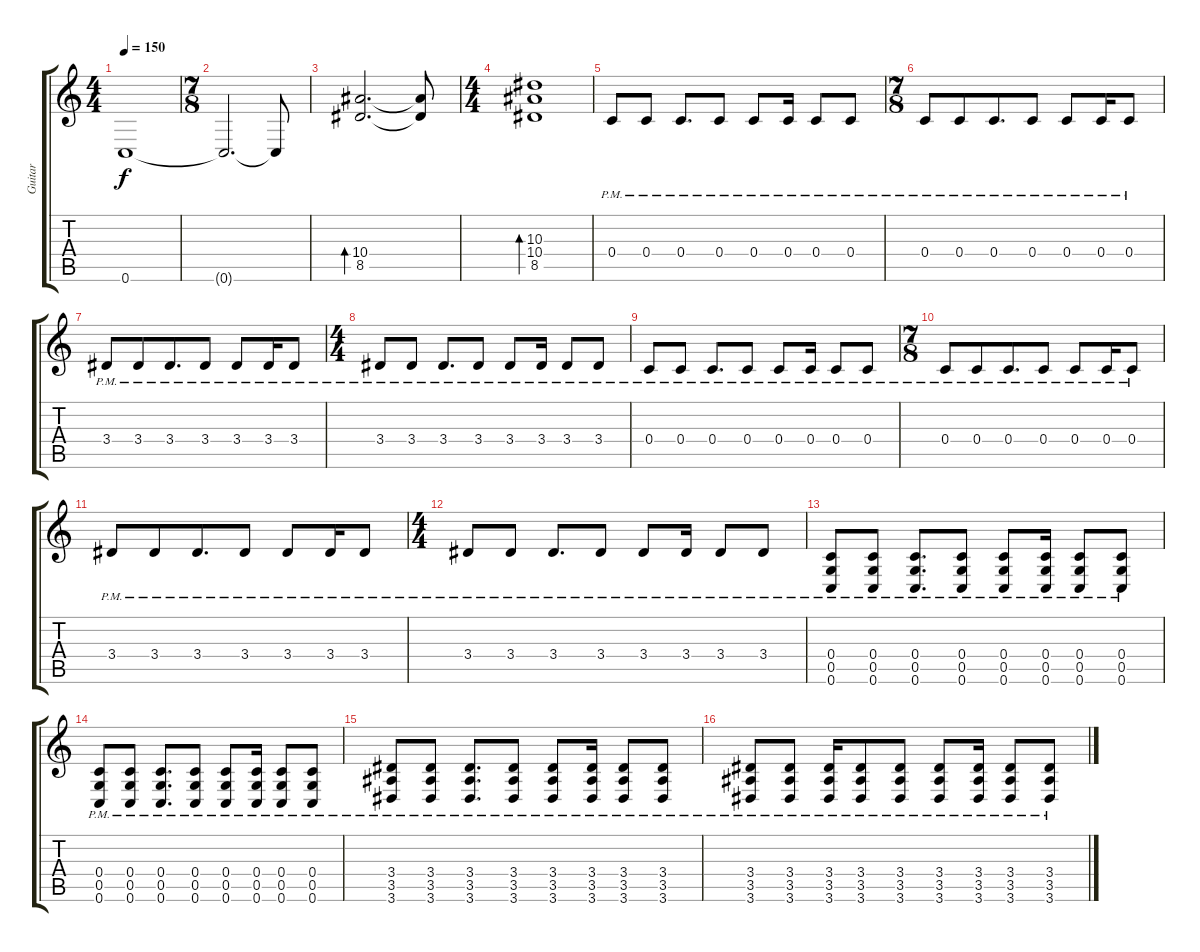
\track ("Guitar" "Guitar") {instrument distortionguitar}
\staff {score tabs}
\tuning (D4 A3 F3 C3 G2 C2) {hide}
\ts (4 4)
\tempo 150
\clef g2
\ks c
0.6.1{dy f} |
\ts (7 8)
0.6{t}.2{d} 0.6{t}.8 |
(10.4 8.5).2{d bd 60} (10.4{t} 8.5{t}).8 |
\ts (4 4)
(10.3 10.4 8.5).1{bd 60} |
0.4{pm}.8 0.4{pm}.8 0.4{pm}.8{d} 0.4{pm}.8 0.4{pm}.8 0.4{pm}.16 0.4{pm}.8 0.4{pm}.8 |
\ts (7 8)
0.4{pm}.8 0.4{pm}.8 0.4{pm}.8{d} 0.4{pm}.8 0.4{pm}.8 0.4{pm}.16 0.4{pm}.8 |
3.4{pm}.8 3.4{pm}.8 3.4{pm}.8{d} 3.4{pm}.8 3.4{pm}.8 3.4{pm}.16 3.4{pm}.8 |
\ts (4 4)
3.4{pm}.8 3.4{pm}.8 3.4{pm}.8{d} 3.4{pm}.8 3.4{pm}.8 3.4{pm}.16 3.4{pm}.8 3.4{pm}.8 |
0.4{pm}.8 0.4{pm}.8 0.4{pm}.8{d} 0.4{pm}.8 0.4{pm}.8 0.4{pm}.16 0.4{pm}.8 0.4{pm}.8 |
\ts (7 8)
0.4{pm}.8 0.4{pm}.8 0.4{pm}.8{d} 0.4{pm}.8 0.4{pm}.8 0.4{pm}.16 0.4{pm}.8 |
3.4{pm}.8 3.4{pm}.8 3.4{pm}.8{d} 3.4{pm}.8 3.4{pm}.8 3.4{pm}.16 3.4{pm}.8 |
\ts (4 4)
3.4{pm}.8 3.4{pm}.8 3.4{pm}.8{d} 3.4{pm}.8 3.4{pm}.8 3.4{pm}.16 3.4{pm}.8 3.4{pm}.8 |
(0.4{pm} 0.5{pm} 0.6{pm}).8 (0.4{pm} 0.5{pm} 0.6{pm}).8 (0.4{pm} 0.5{pm} 0.6{pm}).8{d} (0.4{pm} 0.5{pm} 0.6{pm}).8 (0.4{pm} 0.5{pm} 0.6{pm}).8 (0.4{pm} 0.5{pm} 0.6{pm}).16 (0.4{pm} 0.5{pm} 0.6{pm}).8 (0.4{pm} 0.5{pm} 0.6{pm}).8 |
(0.4{pm} 0.5{pm} 0.6{pm}).8 (0.4{pm} 0.5{pm} 0.6{pm}).8 (0.4{pm} 0.5{pm} 0.6{pm}).8{d} (0.4{pm} 0.5{pm} 0.6{pm}).8 (0.4{pm} 0.5{pm} 0.6{pm}).8 (0.4{pm} 0.5{pm} 0.6{pm}).16 (0.4{pm} 0.5{pm} 0.6{pm}).8 (0.4{pm} 0.5{pm} 0.6{pm}).8 |
(3.4{pm} 3.5{pm} 3.6{pm}).8 (3.4{pm} 3.5{pm} 3.6{pm}).8 (3.4{pm} 3.5{pm} 3.6{pm}).8{d} (3.4{pm} 3.5{pm} 3.6{pm}).8 (3.4{pm} 3.5{pm} 3.6{pm}).8 (3.4{pm} 3.5{pm} 3.6{pm}).16 (3.4{pm} 3.5{pm} 3.6{pm}).8 (3.4{pm} 3.5{pm} 3.6{pm}).8 |
(3.4{pm} 3.5{pm} 3.6{pm}).8 (3.4{pm} 3.5{pm} 3.6{pm}).8 (3.4{pm} 3.5{pm} 3.6{pm}).16 (3.4{pm} 3.5{pm} 3.6{pm}).8 (3.4{pm} 3.5{pm} 3.6{pm}).8 (3.4{pm} 3.5{pm} 3.6{pm}).8 (3.4{pm} 3.5{pm} 3.6{pm}).16 (3.4{pm} 3.5{pm} 3.6{pm}).8 (3.4{pm} 3.5{pm} 3.6{pm}).8
